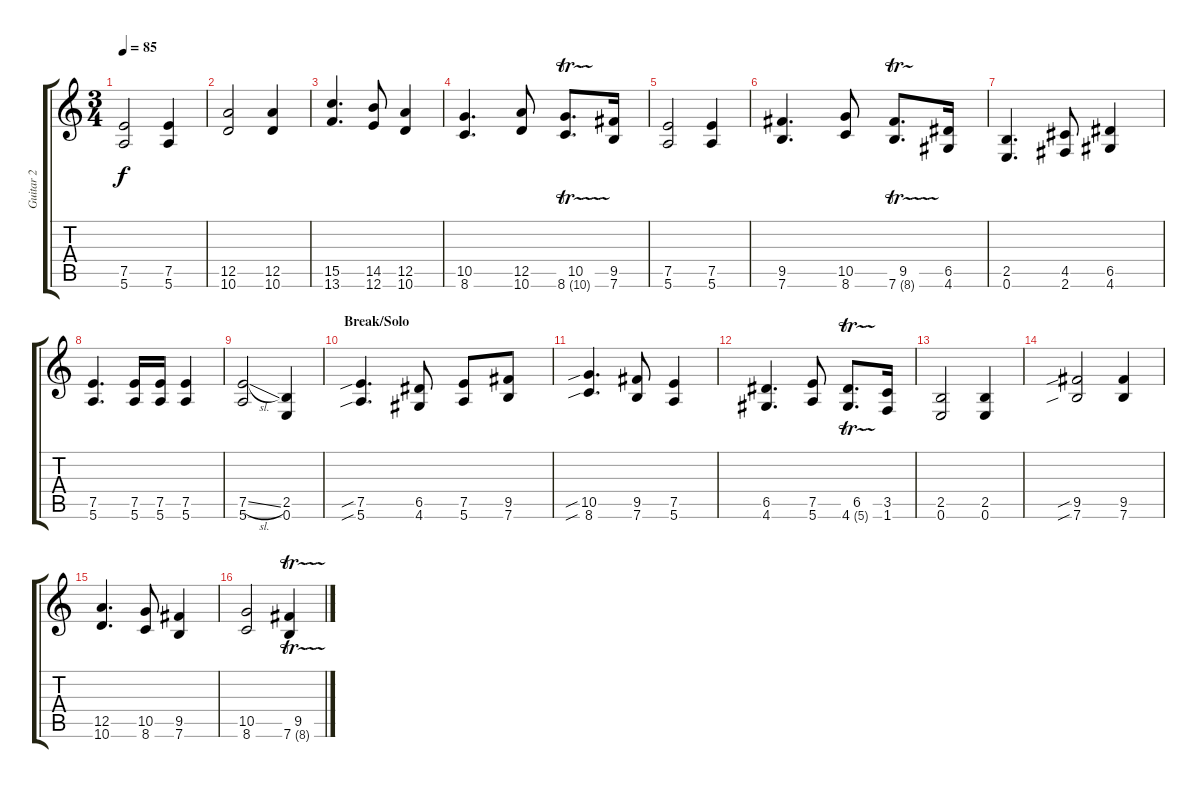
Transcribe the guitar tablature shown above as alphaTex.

\track ("Guitar 2" "Guitar 2") {instrument distortionguitar}
\staff {score tabs}
\tuning (E4 B3 G3 D3 A2 E2) {hide}
\ts (3 4)
\tempo 85
\clef g2
\ks c
(7.5 5.6).2{dy f} (7.5 5.6).4 |
(12.5 10.6).2 (12.5 10.6).4 |
(15.5 13.6).4{d} (14.5 12.6).8 (12.5 10.6).4 |
(10.5 8.6).4{d} (12.5 10.6).8 (10.5 8.6{tr (10 32)}).8{d} (9.5 7.6).16 |
(7.5 5.6).2 (7.5 5.6).4 |
(9.5 7.6).4{d} (10.5 8.6).8 (9.5 7.6{tr (8 64)}).8{d} (6.5 4.6).16 |
(2.5 0.6).4{d} (4.5 2.6).8 (6.5 4.6).4 |
(7.5 5.6).4{d} (7.5 5.6).16 (7.5 5.6).16 (7.5 5.6).4 |
(7.5{sl} 5.6).2 (2.5 0.6).4 |
\section ("" "Break/Solo")
(7.5{sib} 5.6{sib}).4{d} (6.5 4.6).8 (7.5 5.6).8 (9.5 7.6).8 |
(10.5{sib} 8.6{sib}).4{d} (9.5 7.6).8 (7.5 5.6).4 |
(6.5 4.6).4{d} (7.5 5.6).8 (6.5 4.6{tr (5 32)}).8{d} (3.5 1.6).16 |
(2.5 0.6).2 (2.5 0.6).4 |
(9.5{sib} 7.6{sib}).2 (9.5 7.6).4 |
(12.5 10.6).4{d} (10.5 8.6).8 (9.5 7.6).4 |
(10.5 8.6).2 (9.5 7.6{tr (8 32)}).4
